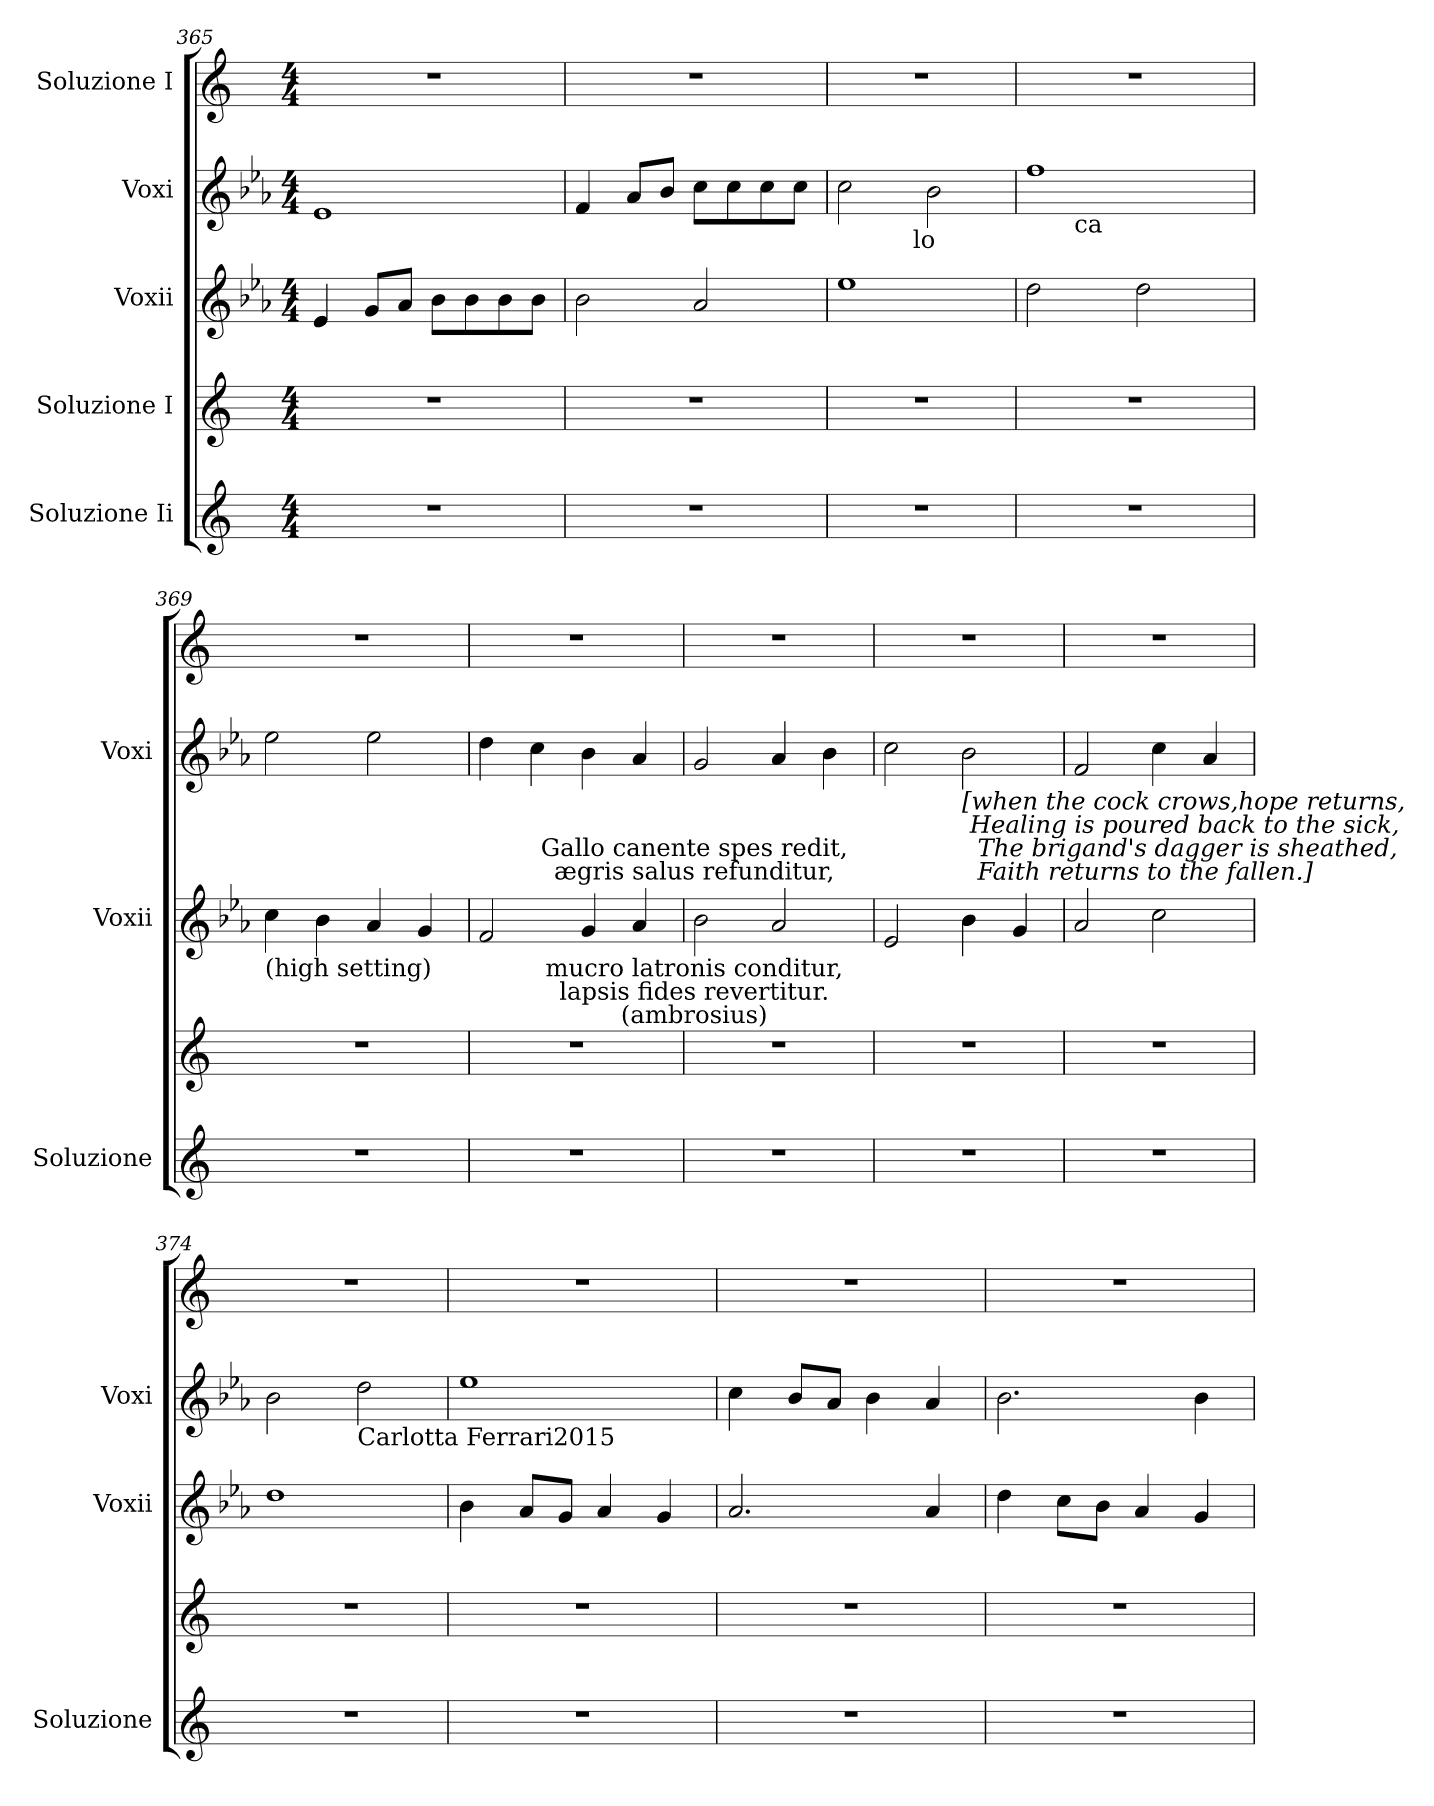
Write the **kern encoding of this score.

**kern	**kern	**kern	**kern	**kern
*part5	*part4	*part3	*part2	*part1
*staff5	*staff4	*staff3	*staff2	*staff1
*I"Soluzione Ii	*I"Soluzione I	*I"Voxii	*I"Voxi	*I"Soluzione I
*I'Soluzione	*	*I'Voxii	*I'Voxi	*
*clefG2	*clefG2	*clefG2	*clefG2	*clefG2
*k[]	*k[]	*k[b-e-a-]	*k[b-e-a-]	*k[]
*C:	*C:	*E-:	*E-:	*C:
*M4/4	*M4/4	*M4/4	*M4/4	*M4/4
=365	=365	=365	=365	=365
1r	1r	4e-/	1e-	1r
.	.	8g/L	.	.
.	.	8a-/J	.	.
.	.	8b-\L	.	.
.	.	8b-\	.	.
.	.	8b-\	.	.
.	.	8b-\J	.	.
=366	=366	=366	=366	=366
1r	1r	2b-\	4f/	1r
.	.	.	8a-/L	.
.	.	.	8b-/J	.
.	.	2a-/	8cc\L	.
.	.	.	8cc\	.
.	.	.	8cc\	.
.	.	.	8cc\J	.
=367	=367	=367	=367	=367
*	*	*	*^	*
1r	1r	1ee-	2cc\	4...ryy	1r
!	!	!	!	!LO:TX:b:t=lo	!
.	.	.	.	2ryy	.
.	.	.	2b-\	.	.
.	.	.	.	32ryy	.
=368	=368	=368	=368	=368	=368
1r	1r	2dd\	1ff	8ryy	1r
.	.	.	.	32ryy	.
!	!	!	!	!LO:TX:b:t=ca	!
.	.	.	.	2ryy	.
.	.	2dd\	.	.	.
.	.	.	.	4ryy	.
.	.	.	.	16.ryy	.
!!LO:PB:g=z
=369	=369	=369	=369	=369	=369
!	!	!LO:TX:b:t=(high setting)	!	!	!
*	*	*	*v	*v	*
1r	1r	4cc\	2ee-\	1r
.	.	4b-\	.	.
.	.	4a-/	2ee-\	.
.	.	4g/	.	.
=370	=370	=370	=370	=370
1r	1r	2f/	4dd\	1r
.	.	.	4cc\	.
.	.	4g/	4b-\	.
.	.	4a-/	4a-/	.
=371	=371	=371	=371	=371
!	!	!LO:TX:a:cj:t=Gallo canente spes redit,\nægris salus refunditur,	!	!
!	!	!LO:TX:b:cj:t=mucro latronis conditur,\nlapsis fides revertitur.\n(ambrosius)	!	!
1r	1r	2b-\	2g/	1r
.	.	2a-/	4a-/	.
.	.	.	4b-\	.
=372	=372	=372	=372	=372
1r	1r	2e-/	2cc\	1r
!	!	!LO:TX:a:t=[when the cock crows,hope returns,\n Healing is poured back to the sick,\n  The brigand's dagger is sheathed,\n       Faith returns to the fallen.]	!	!
.	.	4b-\	2b-\	.
.	.	4g/	.	.
=373	=373	=373	=373	=373
1r	1r	2a-/	2f/	1r
.	.	2cc\	4cc\	.
.	.	.	4a-/	.
=374	=374	=374	=374	=374
1r	1r	1dd	2b-\	1r
!	!	!	!LO:TX:b:t=Carlotta Ferrari2015	!
.	.	.	2dd\	.
=375	=375	=375	=375	=375
1r	1r	4b-\	1ee-	1r
.	.	8a-/L	.	.
.	.	8g/J	.	.
.	.	4a-/	.	.
.	.	4g/	.	.
!!LO:LB:g=z
=376	=376	=376	=376	=376
1r	1r	2.a-/	4cc\	1r
.	.	.	8b-/L	.
.	.	.	8a-/J	.
.	.	.	4b-\	.
.	.	4a-/	4a-/	.
=377	=377	=377	=377	=377
1r	1r	4dd\	2.b-\	1r
.	.	8cc\L	.	.
.	.	8b-\J	.	.
.	.	4a-/	.	.
.	.	4g/	4b-\	.
=	=	=	=	=
*-	*-	*-	*-	*-
